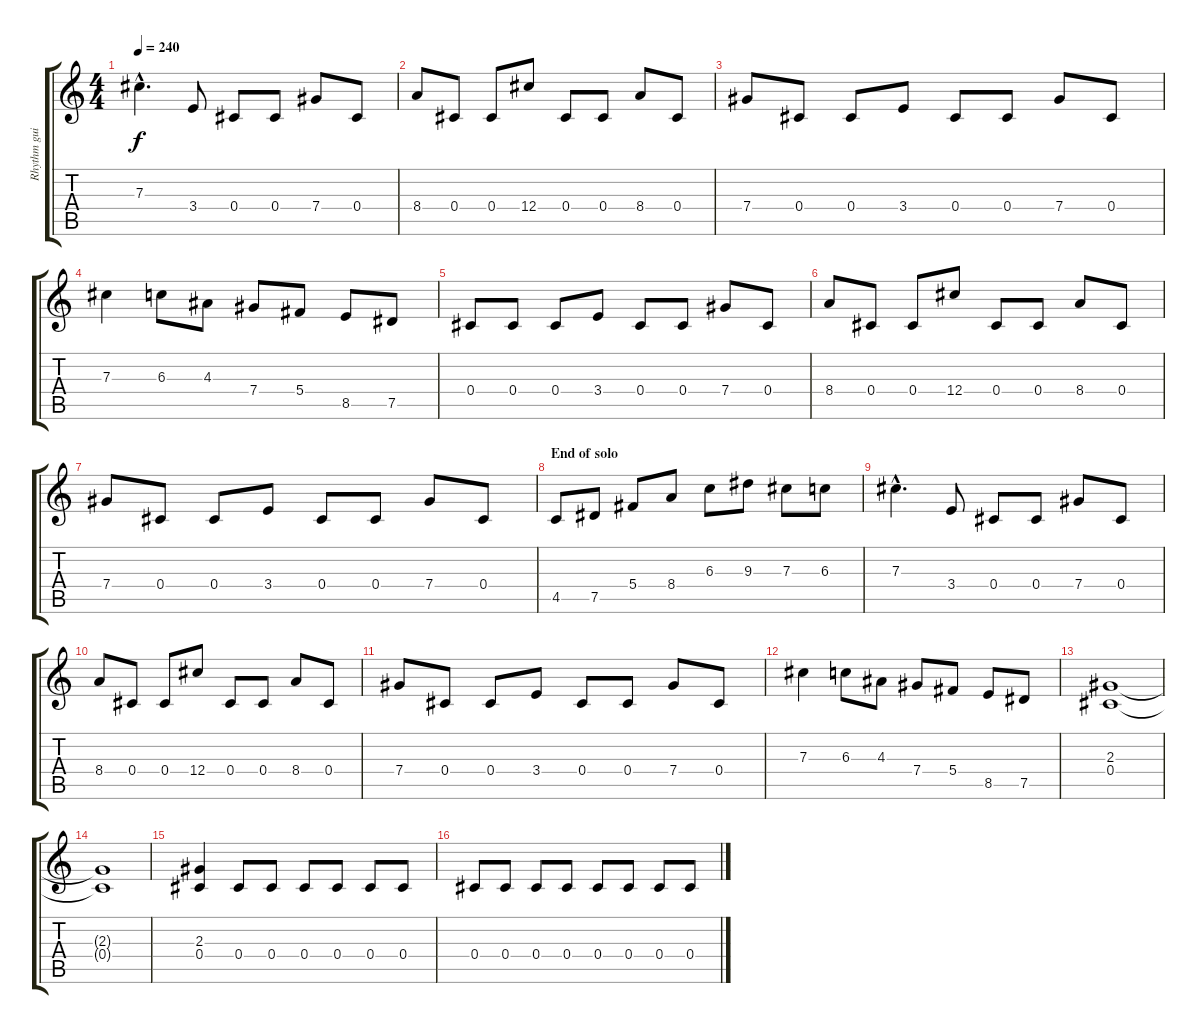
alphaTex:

\track ("Rhythm guitar" "Rhythm gui") {instrument distortionguitar}
\staff {score tabs}
\tuning (Eb4 Bb3 Gb3 Db3 Ab2 Eb2) {hide}
\ts (4 4)
\tempo 240
\clef g2
\ks c
7.3{hac}.4{d dy f} 3.4.8 0.4.8 0.4.8 7.4.8 0.4.8 |
8.4.8 0.4.8 0.4.8 12.4.8 0.4.8 0.4.8 8.4.8 0.4.8 |
7.4.8 0.4.8 0.4.8 3.4.8 0.4.8 0.4.8 7.4.8 0.4.8 |
7.3.4 6.3.8 4.3.8 7.4.8 5.4.8 8.5.8 7.5.8 |
0.4.8 0.4.8 0.4.8 3.4.8 0.4.8 0.4.8 7.4.8 0.4.8 |
8.4.8 0.4.8 0.4.8 12.4.8 0.4.8 0.4.8 8.4.8 0.4.8 |
7.4.8 0.4.8 0.4.8 3.4.8 0.4.8 0.4.8 7.4.8 0.4.8 |
\section ("" "End of solo")
4.5.8 7.5.8 5.4.8 8.4.8 6.3.8 9.3.8 7.3.8 6.3.8 |
7.3{hac}.4{d} 3.4.8 0.4.8 0.4.8 7.4.8 0.4.8 |
8.4.8 0.4.8 0.4.8 12.4.8 0.4.8 0.4.8 8.4.8 0.4.8 |
7.4.8 0.4.8 0.4.8 3.4.8 0.4.8 0.4.8 7.4.8 0.4.8 |
7.3.4 6.3.8 4.3.8 7.4.8 5.4.8 8.5.8 7.5.8 |
(2.3 0.4).1 |
(2.3{t} 0.4{t}).1 |
(2.3 0.4).4 0.4.8 0.4.8 0.4.8 0.4.8 0.4.8 0.4.8 |
0.4.8 0.4.8 0.4.8 0.4.8 0.4.8 0.4.8 0.4.8 0.4.8
